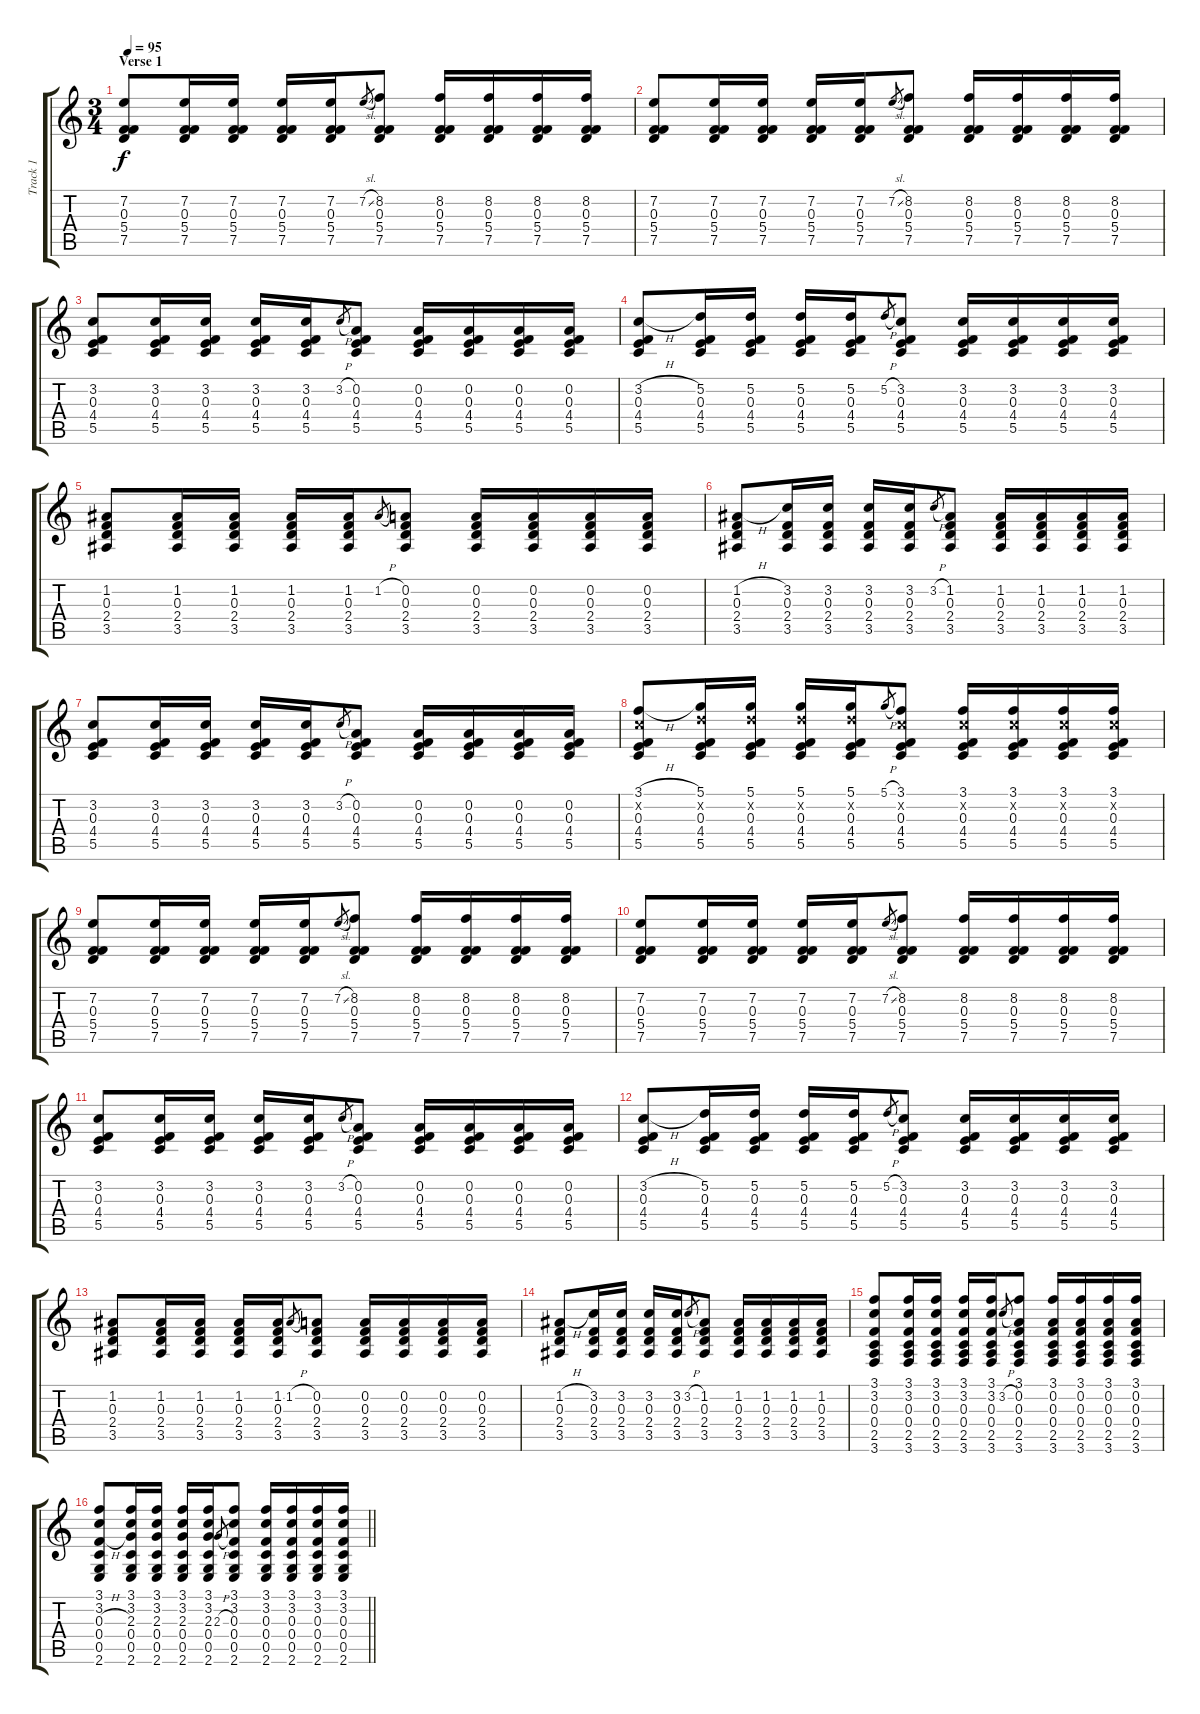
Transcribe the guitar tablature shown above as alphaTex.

\track ("Track 1" "Track 1") {instrument acousticguitarsteel}
\staff {score tabs}
\tuning (D4 A3 F3 C3 G2 D2) {hide}
\ts (3 4)
\section ("" "Verse 1")
\tempo 95
\clef g2
\ks c
(7.2 0.3 5.4 7.5).8{dy f} (7.2 0.3 5.4 7.5).16 (7.2 0.3 5.4 7.5).16 (7.2 0.3 5.4 7.5).16 (7.2 0.3 5.4 7.5).16 7.2{sl}.8{gr} (8.2 0.3 5.4 7.5).8 (8.2 0.3 5.4 7.5).16 (8.2 0.3 5.4 7.5).16 (8.2 0.3 5.4 7.5).16 (8.2 0.3 5.4 7.5).16 |
(7.2 0.3 5.4 7.5).8 (7.2 0.3 5.4 7.5).16 (7.2 0.3 5.4 7.5).16 (7.2 0.3 5.4 7.5).16 (7.2 0.3 5.4 7.5).16 7.2{sl}.8{gr} (8.2 0.3 5.4 7.5).8 (8.2 0.3 5.4 7.5).16 (8.2 0.3 5.4 7.5).16 (8.2 0.3 5.4 7.5).16 (8.2 0.3 5.4 7.5).16 |
(3.2 0.3 4.4 5.5).8 (3.2 0.3 4.4 5.5).16 (3.2 0.3 4.4 5.5).16 (3.2 0.3 4.4 5.5).16 (3.2 0.3 4.4 5.5).16 3.2{h}.8{gr} (0.2 0.3 4.4 5.5).8 (0.2 0.3 4.4 5.5).16 (0.2 0.3 4.4 5.5).16 (0.2 0.3 4.4 5.5).16 (0.2 0.3 4.4 5.5).16 |
(3.2{h} 0.3 4.4 5.5).8 (5.2 0.3 4.4 5.5).16 (5.2 0.3 4.4 5.5).16 (5.2 0.3 4.4 5.5).16 (5.2 0.3 4.4 5.5).16 5.2{h}.8{gr} (3.2 0.3 4.4 5.5).8 (3.2 0.3 4.4 5.5).16 (3.2 0.3 4.4 5.5).16 (3.2 0.3 4.4 5.5).16 (3.2 0.3 4.4 5.5).16 |
(1.2 0.3 2.4 3.5).8 (1.2 0.3 2.4 3.5).16 (1.2 0.3 2.4 3.5).16 (1.2 0.3 2.4 3.5).16 (1.2 0.3 2.4 3.5).16 1.2{h}.8{gr} (0.2 0.3 2.4 3.5).8 (0.2 0.3 2.4 3.5).16 (0.2 0.3 2.4 3.5).16 (0.2 0.3 2.4 3.5).16 (0.2 0.3 2.4 3.5).16 |
(1.2{h} 0.3 2.4 3.5).8 (3.2 0.3 2.4 3.5).16 (3.2 0.3 2.4 3.5).16 (3.2 0.3 2.4 3.5).16 (3.2 0.3 2.4 3.5).16 3.2{h}.8{gr} (1.2 0.3 2.4 3.5).8 (1.2 0.3 2.4 3.5).16 (1.2 0.3 2.4 3.5).16 (1.2 0.3 2.4 3.5).16 (1.2 0.3 2.4 3.5).16 |
(3.2 0.3 4.4 5.5).8 (3.2 0.3 4.4 5.5).16 (3.2 0.3 4.4 5.5).16 (3.2 0.3 4.4 5.5).16 (3.2 0.3 4.4 5.5).16 3.2{h}.8{gr} (0.2 0.3 4.4 5.5).8 (0.2 0.3 4.4 5.5).16 (0.2 0.3 4.4 5.5).16 (0.2 0.3 4.4 5.5).16 (0.2 0.3 4.4 5.5).16 |
(3.1{h} 3.2{x} 0.3 4.4 5.5).8 (5.1 5.2{x} 0.3 4.4 5.5).16 (5.1 5.2{x} 0.3 4.4 5.5).16 (5.1 5.2{x} 0.3 4.4 5.5).16 (5.1 5.2{x} 0.3 4.4 5.5).16 5.1{h}.8{gr} (3.1 3.2{x} 0.3 4.4 5.5).8 (3.1 3.2{x} 0.3 4.4 5.5).16 (3.1 3.2{x} 0.3 4.4 5.5).16 (3.1 3.2{x} 0.3 4.4 5.5).16 (3.1 3.2{x} 0.3 4.4 5.5).16 |
(7.2 0.3 5.4 7.5).8 (7.2 0.3 5.4 7.5).16 (7.2 0.3 5.4 7.5).16 (7.2 0.3 5.4 7.5).16 (7.2 0.3 5.4 7.5).16 7.2{sl}.8{gr} (8.2 0.3 5.4 7.5).8 (8.2 0.3 5.4 7.5).16 (8.2 0.3 5.4 7.5).16 (8.2 0.3 5.4 7.5).16 (8.2 0.3 5.4 7.5).16 |
(7.2 0.3 5.4 7.5).8 (7.2 0.3 5.4 7.5).16 (7.2 0.3 5.4 7.5).16 (7.2 0.3 5.4 7.5).16 (7.2 0.3 5.4 7.5).16 7.2{sl}.8{gr} (8.2 0.3 5.4 7.5).8 (8.2 0.3 5.4 7.5).16 (8.2 0.3 5.4 7.5).16 (8.2 0.3 5.4 7.5).16 (8.2 0.3 5.4 7.5).16 |
(3.2 0.3 4.4 5.5).8 (3.2 0.3 4.4 5.5).16 (3.2 0.3 4.4 5.5).16 (3.2 0.3 4.4 5.5).16 (3.2 0.3 4.4 5.5).16 3.2{h}.8{gr} (0.2 0.3 4.4 5.5).8 (0.2 0.3 4.4 5.5).16 (0.2 0.3 4.4 5.5).16 (0.2 0.3 4.4 5.5).16 (0.2 0.3 4.4 5.5).16 |
(3.2{h} 0.3 4.4 5.5).8 (5.2 0.3 4.4 5.5).16 (5.2 0.3 4.4 5.5).16 (5.2 0.3 4.4 5.5).16 (5.2 0.3 4.4 5.5).16 5.2{h}.8{gr} (3.2 0.3 4.4 5.5).8 (3.2 0.3 4.4 5.5).16 (3.2 0.3 4.4 5.5).16 (3.2 0.3 4.4 5.5).16 (3.2 0.3 4.4 5.5).16 |
(1.2 0.3 2.4 3.5).8 (1.2 0.3 2.4 3.5).16 (1.2 0.3 2.4 3.5).16 (1.2 0.3 2.4 3.5).16 (1.2 0.3 2.4 3.5).16 1.2{h}.8{gr} (0.2 0.3 2.4 3.5).8 (0.2 0.3 2.4 3.5).16 (0.2 0.3 2.4 3.5).16 (0.2 0.3 2.4 3.5).16 (0.2 0.3 2.4 3.5).16 |
(1.2{h} 0.3 2.4 3.5).8 (3.2 0.3 2.4 3.5).16 (3.2 0.3 2.4 3.5).16 (3.2 0.3 2.4 3.5).16 (3.2 0.3 2.4 3.5).16 3.2{h}.8{gr} (1.2 0.3 2.4 3.5).8 (1.2 0.3 2.4 3.5).16 (1.2 0.3 2.4 3.5).16 (1.2 0.3 2.4 3.5).16 (1.2 0.3 2.4 3.5).16 |
(3.1 3.2 0.3 0.4 2.5 3.6).8 (3.1 3.2 0.3 0.4 2.5 3.6).16 (3.1 3.2 0.3 0.4 2.5 3.6).16 (3.1 3.2 0.3 0.4 2.5 3.6).16 (3.1 3.2 0.3 0.4 2.5 3.6).16 3.2{h}.8{gr} (3.1 0.2 0.3 0.4 2.5 3.6).8 (3.1 0.2 0.3 0.4 2.5 3.6).16 (3.1 0.2 0.3 0.4 2.5 3.6).16 (3.1 0.2 0.3 0.4 2.5 3.6).16 (3.1 0.2 0.3 0.4 2.5 3.6).16 |
\barLineRight lightlight
(3.1 3.2 0.3{h} 0.4 0.5 2.6).8 (3.1 3.2 2.3 0.4 0.5 2.6).16 (3.1 3.2 2.3 0.4 0.5 2.6).16 (3.1 3.2 2.3 0.4 0.5 2.6).16 (3.1 3.2 2.3 0.4 0.5 2.6).16 2.3{h}.8{gr} (3.1 3.2 0.3 0.4 0.5 2.6).8 (3.1 3.2 0.3 0.4 0.5 2.6).16 (3.1 3.2 0.3 0.4 0.5 2.6).16 (3.1 3.2 0.3 0.4 0.5 2.6).16 (3.1 3.2 0.3 0.4 0.5 2.6).16
